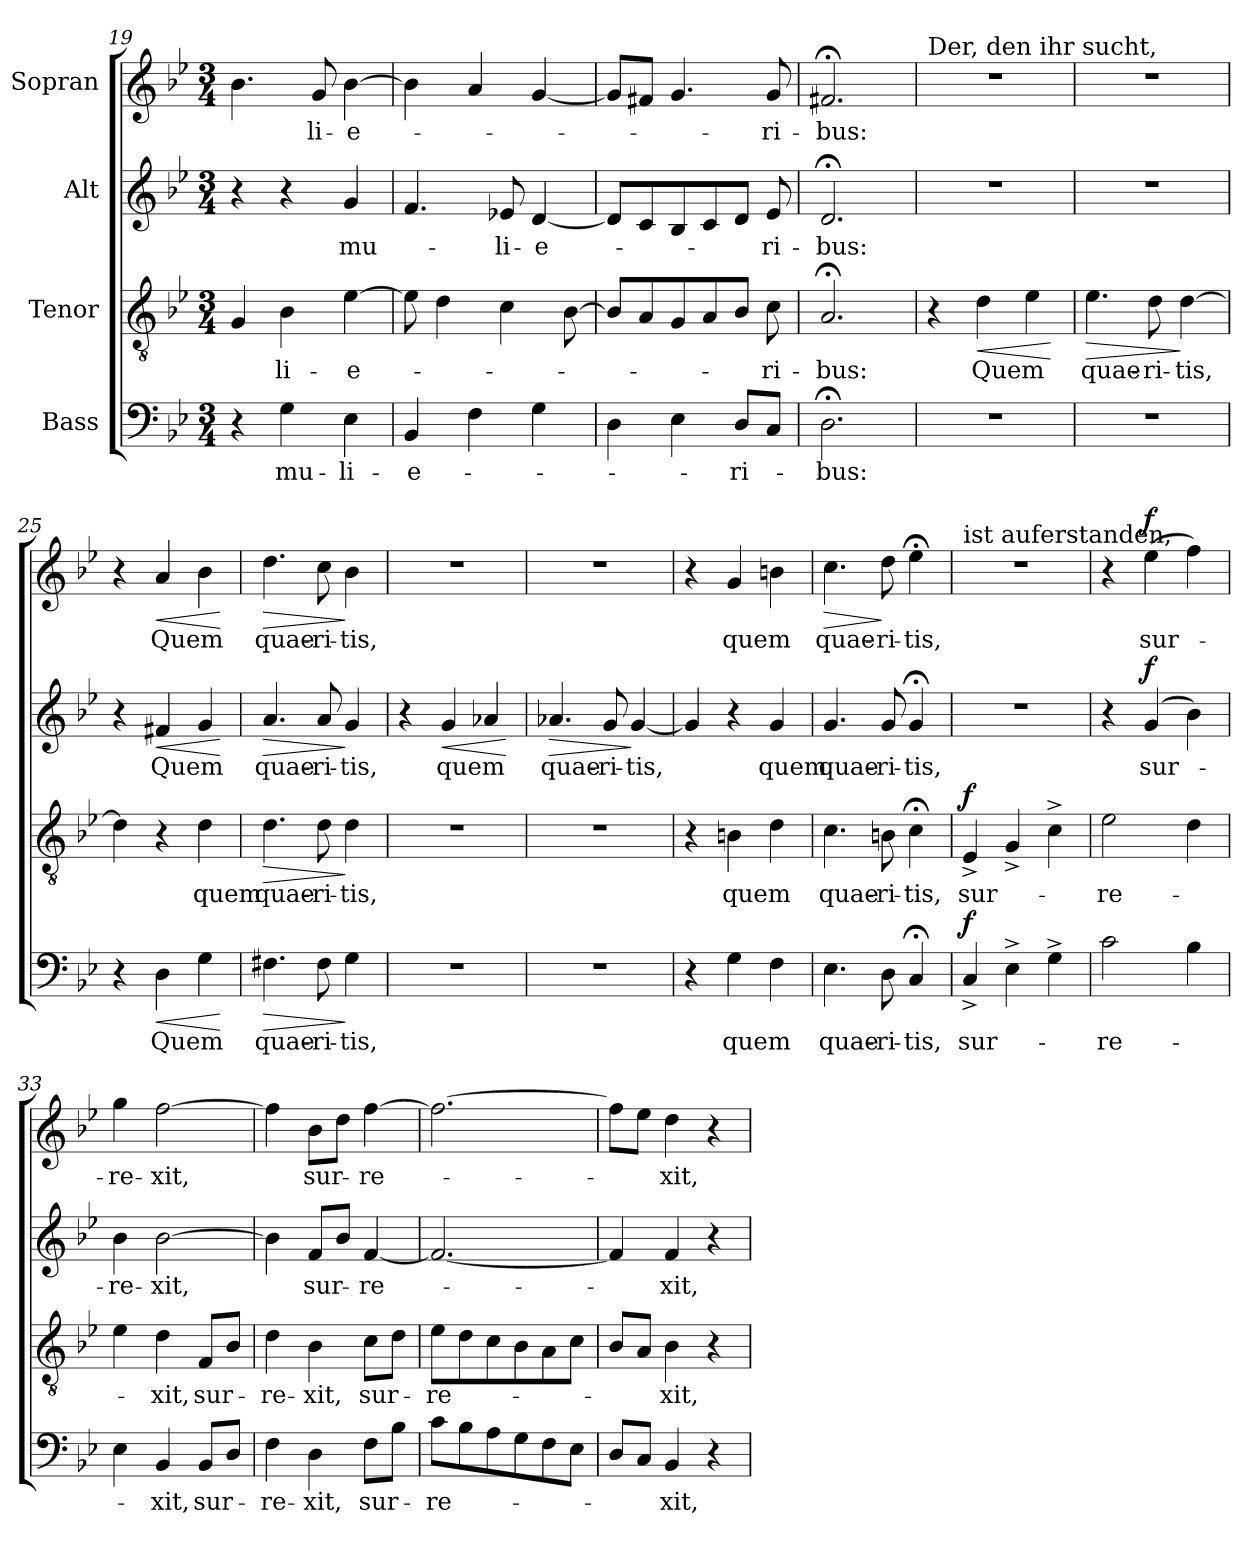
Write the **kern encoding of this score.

**kern	**text	**dynam	**kern	**text	**dynam	**kern	**text	**dynam	**kern	**text	**dynam
*part4	*part4	*part4	*part3	*part3	*part3	*part2	*part2	*part2	*part1	*part1	*part1
*staff4	*staff4	*staff4	*staff3	*staff3	*staff3	*staff2	*staff2	*staff2	*staff1	*staff1	*staff1
*I"Bass	*	*	*I"Tenor	*	*	*I"Alt	*	*	*I"Sopran	*	*
*clefF4	*	*	*clefGv2	*	*	*clefG2	*	*	*clefG2	*	*
*k[b-e-]	*	*	*k[b-e-]	*	*	*k[b-e-]	*	*	*k[b-e-]	*	*
*M3/4	*	*	*M3/4	*	*	*M3/4	*	*	*M3/4	*	*
=19	=19	=19	=19	=19	=19	=19	=19	=19	=19	=19	=19
4r	.	.	4G/	.	.	4r	.	.	4.b-\	.	.
!	!LO:LY:b	!	!	!LO:LY:b	!	!	!	!	!	!	!
4G\	mu-	.	4B-\	-li-	.	4r	.	.	.	.	.
!	!	!	!	!	!	!	!	!	!	!LO:LY:b	!
.	.	.	.	.	.	.	.	.	8g/	-li-	.
!	!LO:LY:b	!	!	!LO:LY:b	!	!	!LO:LY:b	!	!	!LO:LY:b	!
4E-\	-li-	.	[4e-\	-e-	.	4g/	mu-	.	[4b-\	-e-	.
=20	=20	=20	=20	=20	=20	=20	=20	=20	=20	=20	=20
!	!LO:LY:b	!	!	!	!	!	!	!	!	!	!
4BB-/	-e-	.	8e-\]	.	.	4.f/	.	.	4b-\]	.	.
.	.	.	4d\	.	.	.	.	.	.	.	.
4F\	.	.	.	.	.	.	.	.	4a/	.	.
!	!	!	!	!	!	!	!LO:LY:b	!	!	!	!
.	.	.	4c\	.	.	8e-X/	-li-	.	.	.	.
!	!	!	!	!	!	!	!LO:LY:b	!	!	!	!
4G\	.	.	.	.	.	[4d/	-e-	.	[4g/	.	.
.	.	.	[8B-\	.	.	.	.	.	.	.	.
!!LO:PB:g=z
=21	=21	=21	=21	=21	=21	=21	=21	=21	=21	=21	=21
4D\	.	.	8B-/L]	.	.	8d/L]	.	.	8g/L]	.	.
.	.	.	8A/	.	.	8c/	.	.	8f#X/J	.	.
4E-\	.	.	8G/	.	.	8B-/	.	.	4.g/	.	.
.	.	.	8A/	.	.	8c/	.	.	.	.	.
!	!LO:LY:b	!	!	!	!	!	!	!	!	!	!
8D/L	-ri-	.	8B-/J	.	.	8d/J	.	.	.	.	.
!	!	!	!	!LO:LY:b	!	!	!LO:LY:b	!	!	!LO:LY:b	!
8C/J	.	.	8c\	-ri-	.	8e-/	-ri-	.	8g/	-ri-	.
=22	=22	=22	=22	=22	=22	=22	=22	=22	=22	=22	=22
!	!LO:LY:b	!	!	!LO:LY:b	!	!	!LO:LY:b	!	!	!LO:LY:b	!
2.D;<\	-bus:	.	2.A;</	-bus:	.	2.d;</	-bus:	.	2.f#X;</	-bus:	.
=23	=23	=23	=23	=23	=23	=23	=23	=23	=23	=23	=23
!	!	!	!	!	!	!	!	!	!LO:TX:a:t=Der, den ihr sucht,	!	!
2.r	.	.	4r	.	.	2.r	.	.	2.r	.	.
!	!	!	!	!LO:LY:b	!LO:HP:b	!	!	!	!	!	!
.	.	.	4d\	Quem	<	.	.	.	.	.	.
.	.	.	4e-\	.	.	.	.	.	.	.	.
.	.	.	.	.	[	.	.	.	.	.	.
=24	=24	=24	=24	=24	=24	=24	=24	=24	=24	=24	=24
!	!	!	!	!LO:LY:b	!LO:HP:b	!	!	!	!	!	!
2.r	.	.	4.e-\	quae-	>	2.r	.	.	2.r	.	.
!	!	!	!	!LO:LY:b	!	!	!	!	!	!	!
.	.	.	8d\	-ri-	.	.	.	.	.	.	.
!	!	!	!	!LO:LY:b	!	!	!	!	!	!	!
.	.	.	[4d\	-tis,	]	.	.	.	.	.	.
=25	=25	=25	=25	=25	=25	=25	=25	=25	=25	=25	=25
4r	.	.	4d\]	.	.	4r	.	.	4r	.	.
!	!LO:LY:b	!LO:HP:b	!	!	!	!	!LO:LY:b	!LO:HP:b	!	!LO:LY:b	!LO:HP:b
4D\	Quem	<	4r	.	.	4f#X/	Quem	<	4a/	Quem	<
!	!	!	!	!LO:LY:b	!	!	!	!	!	!	!
4G\	.	.	4d\	quem	.	4g/	.	.	4b-\	.	.
.	.	[	.	.	.	.	.	[	.	.	[
=26	=26	=26	=26	=26	=26	=26	=26	=26	=26	=26	=26
!	!LO:LY:b	!LO:HP:b	!	!LO:LY:b	!LO:HP:b	!	!LO:LY:b	!LO:HP:b	!	!LO:LY:b	!LO:HP:b
4.F#X\	quae-	>	4.d\	quae-	>	4.a/	quae-	>	4.dd\	quae-	>
!	!LO:LY:b	!	!	!LO:LY:b	!	!	!LO:LY:b	!	!	!LO:LY:b	!
8F#\	-ri-	.	8d\	-ri-	.	8a/	-ri-	.	8cc\	-ri-	.
!	!LO:LY:b	!	!	!LO:LY:b	!	!	!LO:LY:b	!	!	!LO:LY:b	!
4G\	-tis,	]	4d\	-tis,	]	4g/	-tis,	]	4b-\	-tis,	]
!!LO:LB:g=z
=27	=27	=27	=27	=27	=27	=27	=27	=27	=27	=27	=27
2.r	.	.	2.r	.	.	4r	.	.	2.r	.	.
!	!	!	!	!	!	!	!LO:LY:b	!LO:HP:b	!	!	!
.	.	.	.	.	.	4g/	quem	<	.	.	.
.	.	.	.	.	.	4a-X/	.	.	.	.	.
.	.	.	.	.	.	.	.	[	.	.	.
=28	=28	=28	=28	=28	=28	=28	=28	=28	=28	=28	=28
!	!	!	!	!	!	!	!LO:LY:b	!LO:HP:b	!	!	!
2.r	.	.	2.r	.	.	4.a-X/	quae-	>	2.r	.	.
!	!	!	!	!	!	!	!LO:LY:b	!	!	!	!
.	.	.	.	.	.	8g/	-ri-	.	.	.	.
!	!	!	!	!	!	!	!LO:LY:b	!	!	!	!
.	.	.	.	.	.	[4g/	-tis,	]	.	.	.
=29	=29	=29	=29	=29	=29	=29	=29	=29	=29	=29	=29
4r	.	.	4r	.	.	4g/]	.	.	4r	.	.
!	!LO:LY:b	!	!	!LO:LY:b	!	!	!	!	!	!LO:LY:b	!
4G\	quem	.	4Bn\	quem	.	4r	.	.	4g/	quem	.
!	!	!	!	!	!	!	!LO:LY:b	!	!	!	!
4F\	.	.	4d\	.	.	4g/	quem	.	4bn\	.	.
=30	=30	=30	=30	=30	=30	=30	=30	=30	=30	=30	=30
!	!LO:LY:b	!	!	!LO:LY:b	!	!	!LO:LY:b	!	!	!LO:LY:b	!LO:HP:b
4.E-\	quae-	.	4.c\	quae-	.	4.g/	quae-	.	4.cc\	quae-	>
!	!LO:LY:b	!	!	!LO:LY:b	!	!	!LO:LY:b	!	!	!LO:LY:b	!
8D\	-ri-	.	8Bn\	-ri-	.	8g/	-ri-	.	8dd\	-ri-	]
!	!LO:LY:b	!	!	!LO:LY:b	!	!	!LO:LY:b	!	!	!LO:LY:b	!
4C;</	-tis,	.	4c;<\	-tis,	.	4g;</	-tis,	.	4ee-;<\	-tis,	.
=31	=31	=31	=31	=31	=31	=31	=31	=31	=31	=31	=31
!	!	!	!	!	!	!	!	!	!LO:TX:a:t=ist auferstanden,	!	!
!	!LO:LY:b	!LO:DY:a	!	!LO:LY:b	!LO:DY:a	!	!	!	!	!	!
4C^/	sur-	f	4E-^/	sur-	f	2.r	.	.	2.r	.	.
4E-^\	.	.	4G^/	.	.	.	.	.	.	.	.
4G^\	.	.	4c^\	.	.	.	.	.	.	.	.
=32	=32	=32	=32	=32	=32	=32	=32	=32	=32	=32	=32
!	!LO:LY:b	!	!	!LO:LY:b	!	!	!	!	!	!	!
2c\	-re-	.	2e-\	-re-	.	4r	.	.	4r	.	.
!	!	!	!	!	!	!	!LO:LY:b	!LO:DY:a	!	!LO:LY:b	!LO:DY:a
.	.	.	.	.	.	(4g/	sur-	f	(4ee-\	sur-	f
4B-\	.	.	4d\	.	.	4b-\)	.	.	4ff\)	.	.
!!LO:LB:g=z
=33	=33	=33	=33	=33	=33	=33	=33	=33	=33	=33	=33
!	!	!	!	!	!	!	!LO:LY:b	!	!	!LO:LY:b	!
4E-\	.	.	4e-\	.	.	4b-\	-re-	.	4gg\	-re-	.
!	!LO:LY:b	!	!	!LO:LY:b	!	!	!LO:LY:b	!	!	!LO:LY:b	!
4BB-/	-xit,	.	4d\	-xit,	.	[2b-\	-xit,	.	[2ff\	-xit,	.
!	!LO:LY:b	!	!	!LO:LY:b	!	!	!	!	!	!	!
8BB-/L	sur-	.	8F/L	sur-	.	.	.	.	.	.	.
8D/J	.	.	8B-/J	.	.	.	.	.	.	.	.
=34	=34	=34	=34	=34	=34	=34	=34	=34	=34	=34	=34
!	!LO:LY:b	!	!	!LO:LY:b	!	!	!	!	!	!	!
4F\	-re-	.	4d\	-re-	.	4b-\]	.	.	4ff\]	.	.
!	!LO:LY:b	!	!	!LO:LY:b	!	!	!LO:LY:b	!	!	!LO:LY:b	!
4D\	-xit,	.	4B-\	-xit,	.	8f/L	sur-	.	8b-\L	sur-	.
.	.	.	.	.	.	8b-/J	.	.	8dd\J	.	.
!	!LO:LY:b	!	!	!LO:LY:b	!	!	!LO:LY:b	!	!	!LO:LY:b	!
8F\L	sur-	.	8c\L	sur-	.	[4f/	-re-	.	[4ff\	-re-	.
8B-\J	.	.	8d\J	.	.	.	.	.	.	.	.
=35	=35	=35	=35	=35	=35	=35	=35	=35	=35	=35	=35
!	!LO:LY:b	!	!	!LO:LY:b	!	!	!	!	!	!	!
8c\L	-re-	.	8e-\L	-re-	.	2.f/_	.	.	2.ff\_	.	.
8B-\	.	.	8d\	.	.	.	.	.	.	.	.
8A\	.	.	8c\	.	.	.	.	.	.	.	.
8G\	.	.	8B-\	.	.	.	.	.	.	.	.
8F\	.	.	8A\	.	.	.	.	.	.	.	.
8E-\J	.	.	8c\J	.	.	.	.	.	.	.	.
=36	=36	=36	=36	=36	=36	=36	=36	=36	=36	=36	=36
8D/L	.	.	8B-/L	.	.	4f/]	.	.	8ff\L]	.	.
8C/J	.	.	8A/J	.	.	.	.	.	8ee-\J	.	.
!	!LO:LY:b	!	!	!LO:LY:b	!	!	!LO:LY:b	!	!	!LO:LY:b	!
4BB-/	-xit,	.	4B-\	-xit,	.	4f/	-xit,	.	4dd\	-xit,	.
4r	.	.	4r	.	.	4r	.	.	4r	.	.
=	=	=	=	=	=	=	=	=	=	=	=
*-	*-	*-	*-	*-	*-	*-	*-	*-	*-	*-	*-
